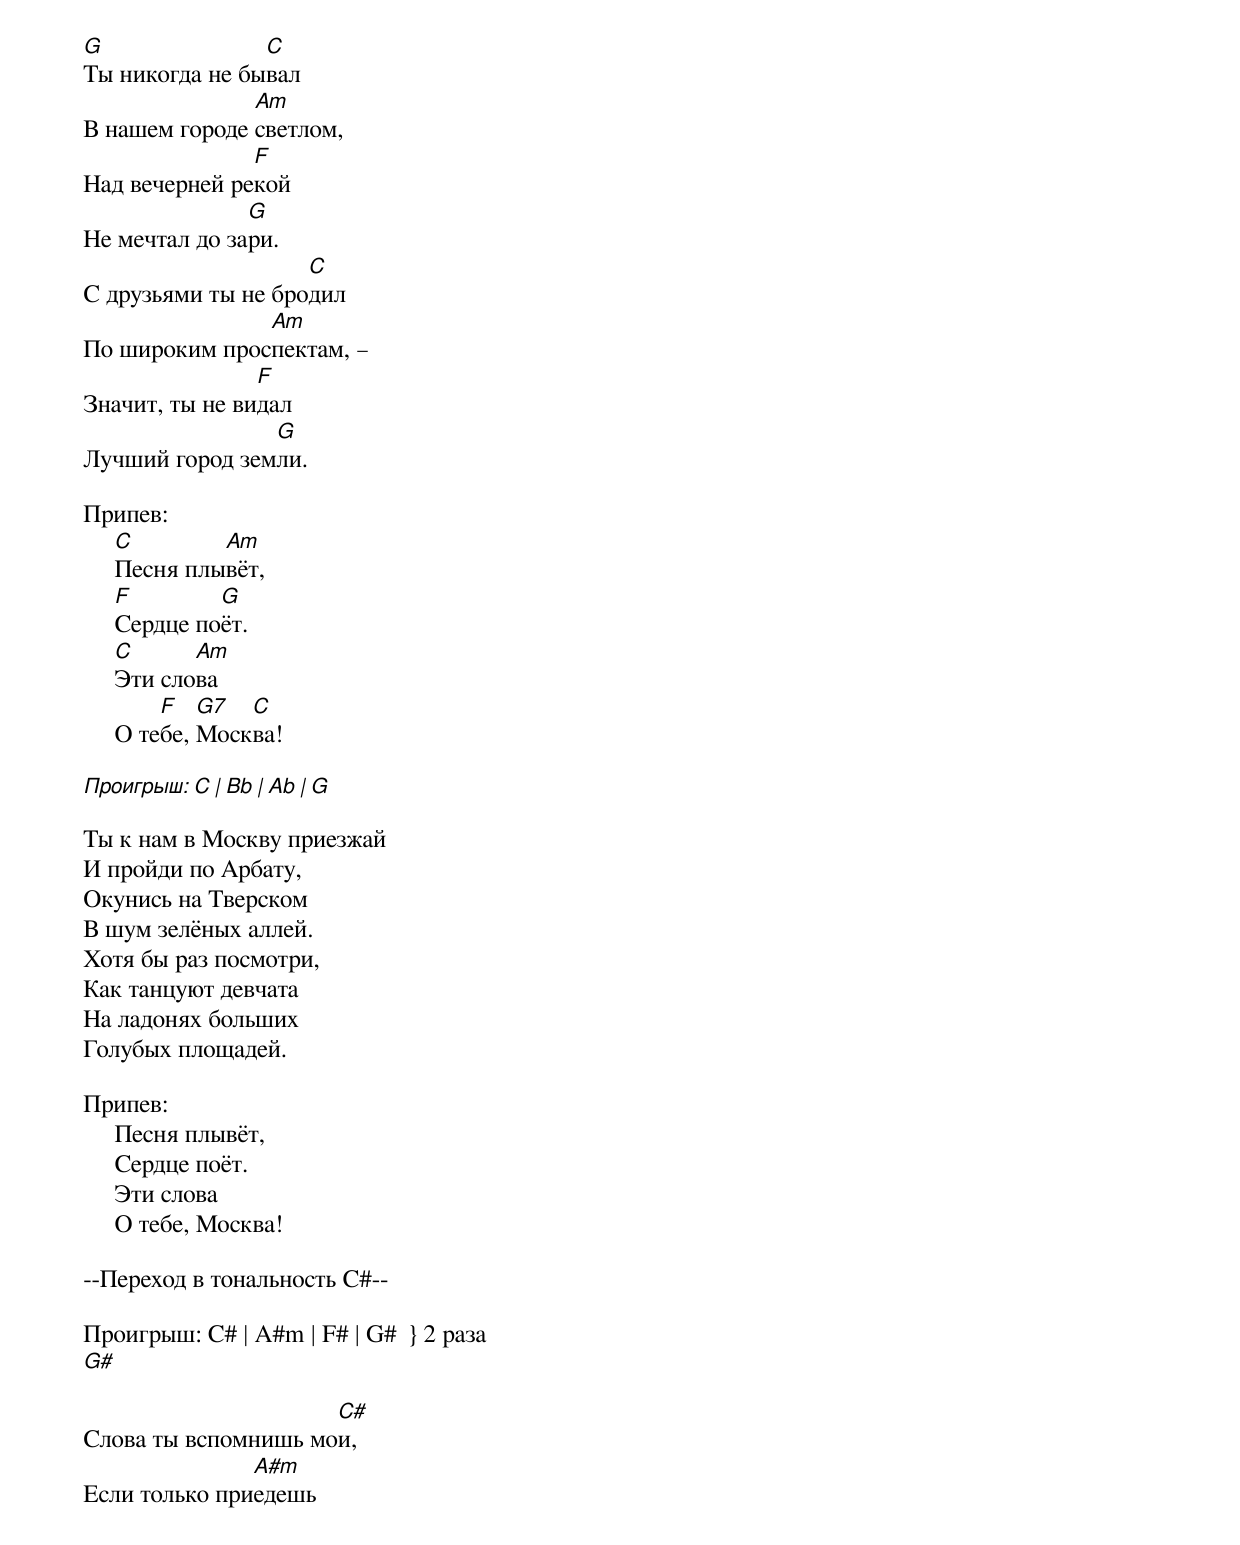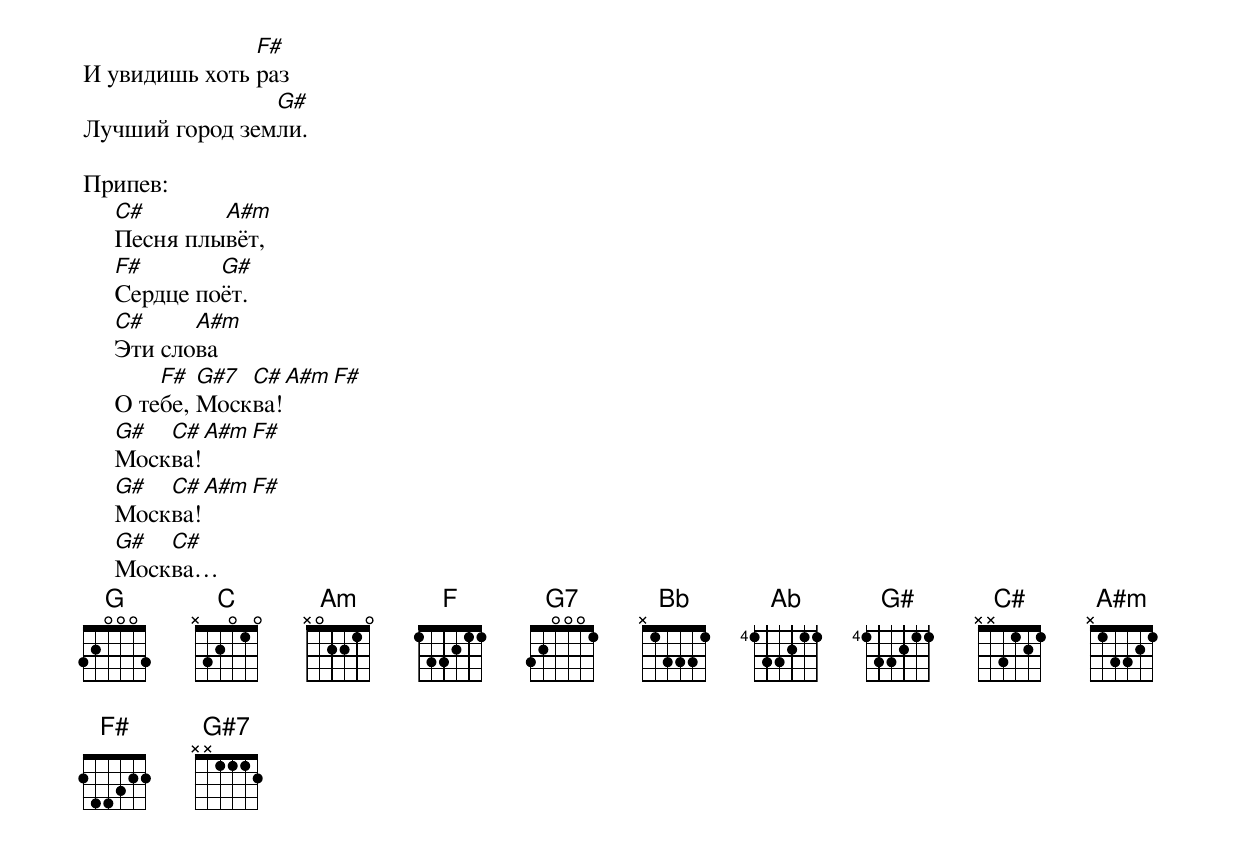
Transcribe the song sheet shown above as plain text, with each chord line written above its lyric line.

G               C
Ты никогда не бывал
               Am
В нашем городе светлом,
               F
Над вечерней рекой
               G
Не мечтал до зари.
                    C
С друзьями ты не бродил
               Am
По широким проспектам, –
                F
Значит, ты не видал
                G
Лучший город земли.

Припев:
     C        Am
     Песня плывёт,
     F        G
     Сердце поёт.
     C      Am
     Эти слова
         F   G7  C
     О тебе, Москва!

Проигрыш: C | Bb | Ab | G

Ты к нам в Москву приезжай
И пройди по Арбату,
Окунись на Тверском
В шум зелёных аллей.
Хотя бы раз посмотри,
Как танцуют девчата
На ладонях больших
Голубых площадей.

Припев:
     Песня плывёт,
     Сердце поёт.
     Эти слова
     О тебе, Москва!

--Переход в тональность C#--

Проигрыш: C# | A#m | F# | G#  } 2 раза
          G#

                     C#
Слова ты вспомнишь мои,
               A#m
Если только приедешь
               F#
И увидишь хоть раз
                G#
Лучший город земли.

Припев:
     C#       A#m
     Песня плывёт,
     F#       G#
     Сердце поёт.
     C#     A#m
     Эти слова
         F#  G#7 C#  A#m F#
     О тебе, Москва!
     G#  C#  A#m F#
     Москва!
     G#  C#  A#m F#
     Москва!
     G#  C#
     Москва…
